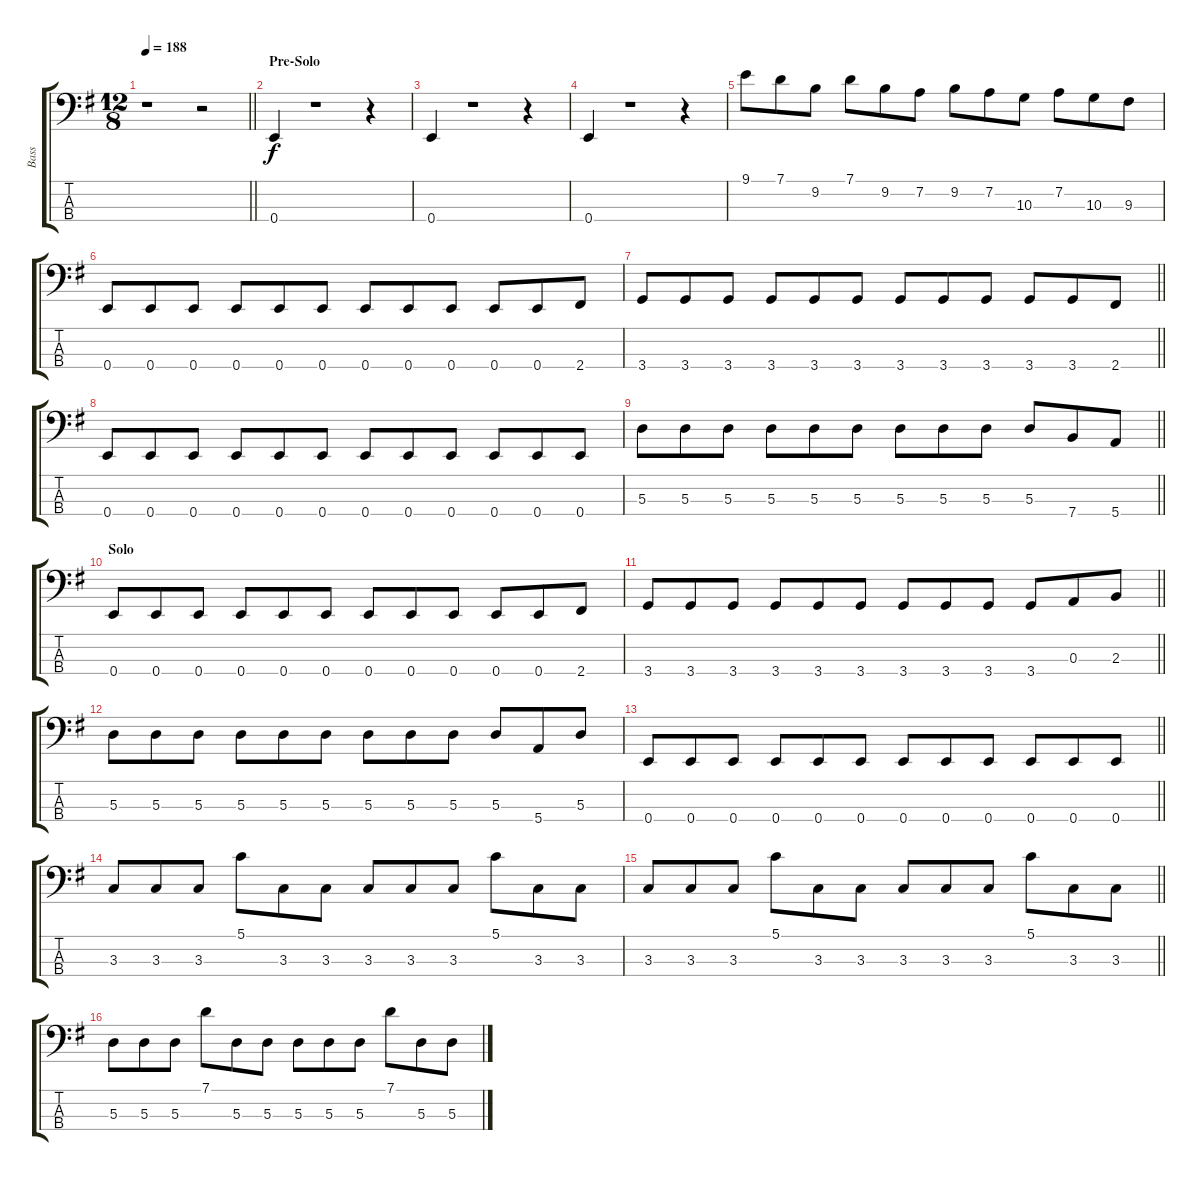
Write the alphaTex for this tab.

\track ("Bass" "Bass") {instrument electricbassfinger}
\staff {score tabs}
\tuning (G2 D2 A1 E1) {hide}
\ts (12 8)
\tempo 188
\clef f4
\barLineRight lightlight
\ks g
r.1{dy f} r.2 |
\section ("" "Pre-Solo")
0.4.4 r.1 r.4 |
0.4.4 r.1 r.4 |
0.4.4 r.1 r.4 |
9.1.8 7.1.8 9.2.8 7.1.8 9.2.8 7.2.8 9.2.8 7.2.8 10.3.8 7.2.8 10.3.8 9.3.8 |
0.4.8 0.4.8 0.4.8 0.4.8 0.4.8 0.4.8 0.4.8 0.4.8 0.4.8 0.4.8 0.4.8 2.4.8 |
\barLineRight lightlight
3.4.8 3.4.8 3.4.8 3.4.8 3.4.8 3.4.8 3.4.8 3.4.8 3.4.8 3.4.8 3.4.8 2.4.8 |
0.4.8 0.4.8 0.4.8 0.4.8 0.4.8 0.4.8 0.4.8 0.4.8 0.4.8 0.4.8 0.4.8 0.4.8 |
\barLineRight lightlight
5.3.8 5.3.8 5.3.8 5.3.8 5.3.8 5.3.8 5.3.8 5.3.8 5.3.8 5.3.8 7.4.8 5.4.8 |
\section ("" "Solo")
0.4.8 0.4.8 0.4.8 0.4.8 0.4.8 0.4.8 0.4.8 0.4.8 0.4.8 0.4.8 0.4.8 2.4.8 |
\barLineRight lightlight
3.4.8 3.4.8 3.4.8 3.4.8 3.4.8 3.4.8 3.4.8 3.4.8 3.4.8 3.4.8 0.3.8 2.3.8 |
5.3.8 5.3.8 5.3.8 5.3.8 5.3.8 5.3.8 5.3.8 5.3.8 5.3.8 5.3.8 5.4.8 5.3.8 |
\barLineRight lightlight
0.4.8 0.4.8 0.4.8 0.4.8 0.4.8 0.4.8 0.4.8 0.4.8 0.4.8 0.4.8 0.4.8 0.4.8 |
3.3.8 3.3.8 3.3.8 5.1.8 3.3.8 3.3.8 3.3.8 3.3.8 3.3.8 5.1.8 3.3.8 3.3.8 |
\barLineRight lightlight
3.3.8 3.3.8 3.3.8 5.1.8 3.3.8 3.3.8 3.3.8 3.3.8 3.3.8 5.1.8 3.3.8 3.3.8 |
5.3.8 5.3.8 5.3.8 7.1.8 5.3.8 5.3.8 5.3.8 5.3.8 5.3.8 7.1.8 5.3.8 5.3.8
